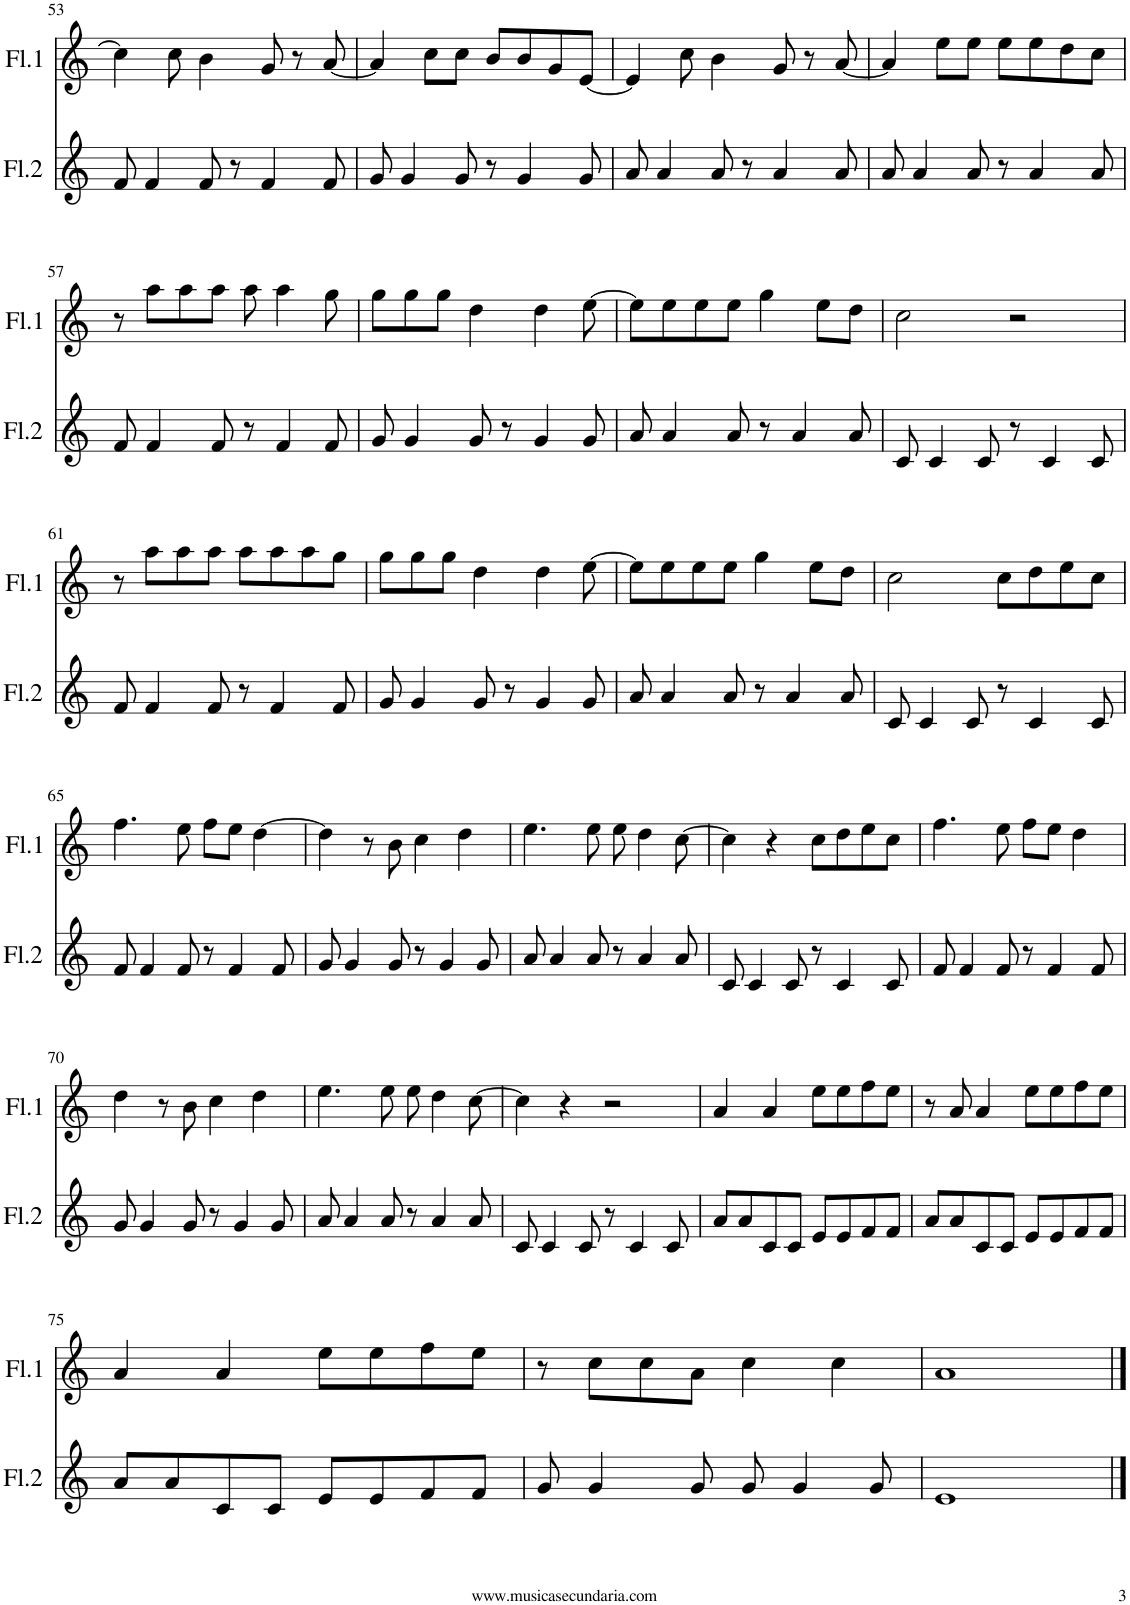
**kern	**kern
*part2	*part1
*staff2	*staff1
*I"Flauta 2	*I"Flauta 1
*I'Fl.2	*I'Fl.1
!!LO:PB:g=z
*clefG2	*clefG2
*k[]	*k[]
*M4/4	*M4/4
=53	=53
8f/	4cc\]
4f/	.
.	8cc\
8f/	4b\
8r	.
4f/	8g/
.	8r
8f/	[8a/
=54	=54
8g/	4a/]
4g/	.
.	8cc\L
8g/	8cc\J
8r	8b/L
4g/	8b/
.	8g/
8g/	[8e/J
=55	=55
8a/	4e/]
4a/	.
.	8cc\
8a/	4b\
8r	.
4a/	8g/
.	8r
8a/	[8a/
=56	=56
8a/	4a/]
4a/	.
.	8ee\L
8a/	8ee\J
8r	8ee\L
4a/	8ee\
.	8dd\
8a/	8cc\J
!!LO:LB:g=z
=57	=57
8f/	8r
4f/	8aa\L
.	8aa\
8f/	8aa\J
8r	8aa\
4f/	4aa\
8f/	8gg\
=58	=58
8g/	8gg\L
4g/	8gg\
.	8gg\J
8g/	4dd\
8r	.
4g/	4dd\
8g/	[8ee\
=59	=59
8a/	8ee\L]
4a/	8ee\
.	8ee\
8a/	8ee\J
8r	4gg\
4a/	.
.	8ee\L
8a/	8dd\J
=60	=60
8c/	2cc\
4c/	.
8c/	.
8r	2r
4c/	.
8c/	.
!!LO:LB:g=z
=61	=61
8f/	8r
4f/	8aa\L
.	8aa\
8f/	8aa\J
8r	8aa\L
4f/	8aa\
.	8aa\
8f/	8gg\J
=62	=62
8g/	8gg\L
4g/	8gg\
.	8gg\J
8g/	4dd\
8r	.
4g/	4dd\
8g/	[8ee\
=63	=63
8a/	8ee\L]
4a/	8ee\
.	8ee\
8a/	8ee\J
8r	4gg\
4a/	.
.	8ee\L
8a/	8dd\J
=64	=64
8c/	2cc\
4c/	.
8c/	.
8r	8cc\L
4c/	8dd\
.	8ee\
8c/	8cc\J
!!LO:LB:g=z
=65	=65
8f/	4.ff\
4f/	.
8f/	8ee\
8r	8ff\L
4f/	8ee\J
.	[4dd\
8f/	.
=66	=66
8g/	4dd\]
4g/	.
.	8r
8g/	8b\
8r	4cc\
4g/	.
.	4dd\
8g/	.
=67	=67
8a/	4.ee\
4a/	.
8a/	8ee\
8r	8ee\
4a/	4dd\
8a/	[8cc\
=68	=68
8c/	4cc\]
4c/	.
.	4r
8c/	.
8r	8cc\L
4c/	8dd\
.	8ee\
8c/	8cc\J
=69	=69
8f/	4.ff\
4f/	.
8f/	8ee\
8r	8ff\L
4f/	8ee\J
.	4dd\
8f/	.
!!LO:LB:g=z
=70	=70
8g/	4dd\
4g/	.
.	8r
8g/	8b\
8r	4cc\
4g/	.
.	4dd\
8g/	.
=71	=71
8a/	4.ee\
4a/	.
8a/	8ee\
8r	8ee\
4a/	4dd\
8a/	[8cc\
=72	=72
8c/	4cc\]
4c/	.
.	4r
8c/	.
8r	2r
4c/	.
8c/	.
=73	=73
8a/L	4a/
8a/	.
8c/	4a/
8c/J	.
8e/L	8ee\L
8e/	8ee\
8f/	8ff\
8f/J	8ee\J
=74	=74
8a/L	8r
8a/	8a/
8c/	4a/
8c/J	.
8e/L	8ee\L
8e/	8ee\
8f/	8ff\
8f/J	8ee\J
!!LO:LB:g=z
=75	=75
8a/L	4a/
8a/	.
8c/	4a/
8c/J	.
8e/L	8ee\L
8e/	8ee\
8f/	8ff\
8f/J	8ee\J
=76	=76
8g/	8r
4g/	8cc\L
.	8cc\
8g/	8a\J
8g/	4cc\
4g/	.
.	4cc\
8g/	.
=77	=77
1e	1a
==	==
*-	*-
